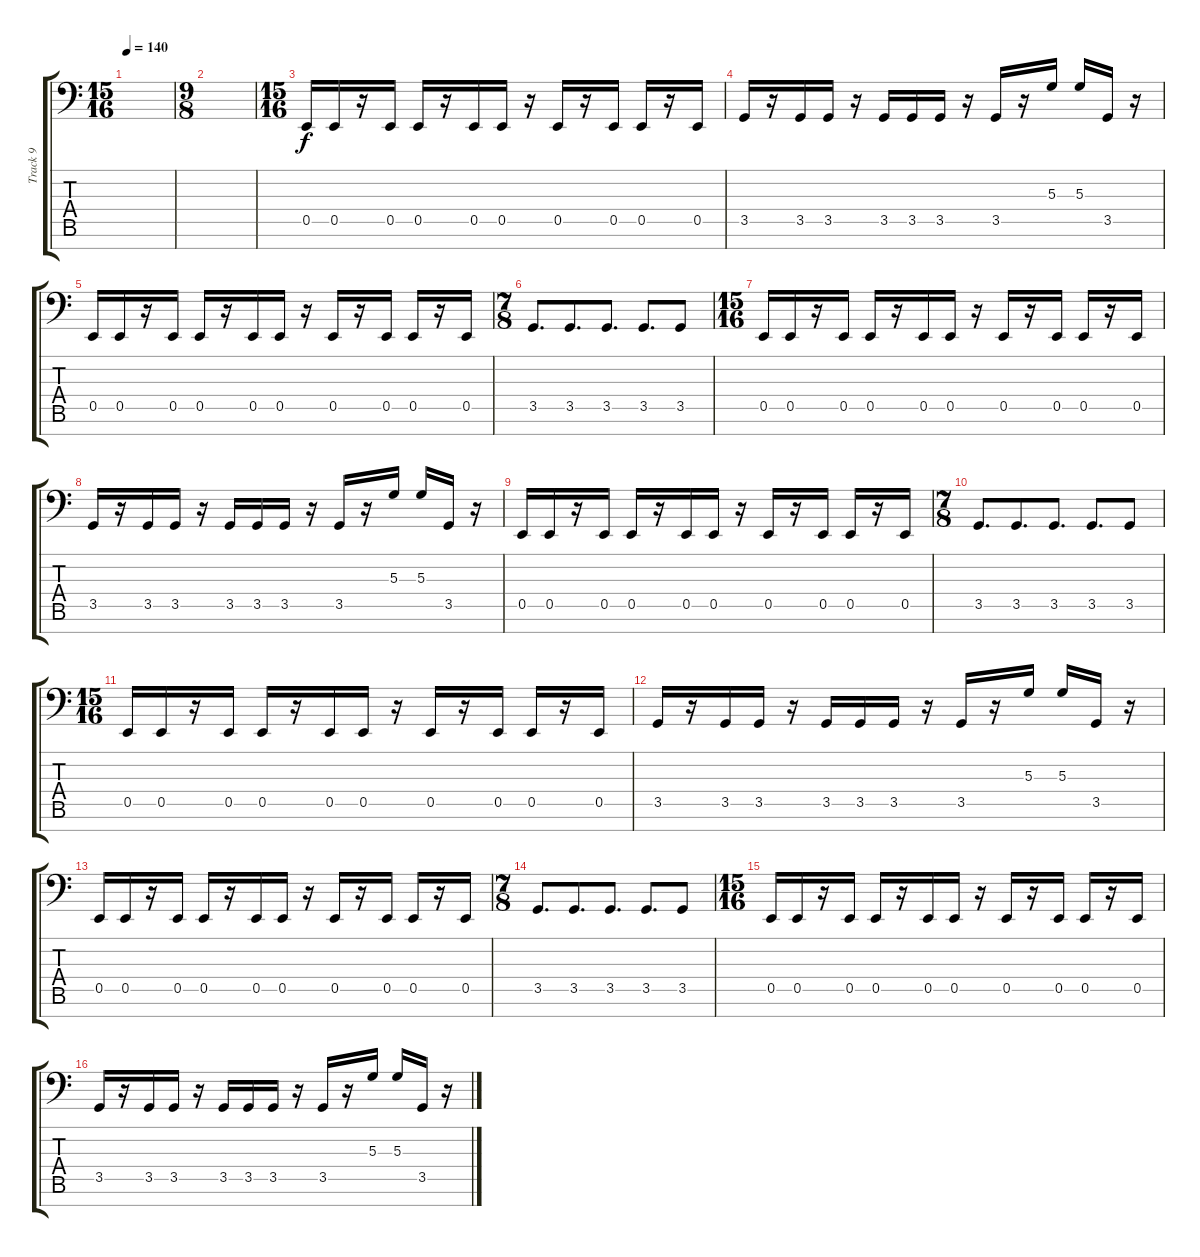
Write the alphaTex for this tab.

\track ("Track 9" "Track 9") {instrument electricbassfinger}
\staff {score tabs}
\tuning (B2 G2 D2 A1 E1 A0 E0) {hide}
\ts (15 16)
\tempo 140
\clef f4
\ks c
|
\ts (9 8)
|
\ts (15 16)
0.5.16 0.5.16 r.16 0.5.16 0.5.16 r.16 0.5.16 0.5.16 r.16 0.5.16 r.16 0.5.16 0.5.16 r.16 0.5.16 |
3.5.16 r.16 3.5.16 3.5.16 r.16 3.5.16 3.5.16 3.5.16 r.16 3.5.16 r.16 5.3.16 5.3.16 3.5.16 r.16 |
0.5.16 0.5.16 r.16 0.5.16 0.5.16 r.16 0.5.16 0.5.16 r.16 0.5.16 r.16 0.5.16 0.5.16 r.16 0.5.16 |
\ts (7 8)
3.5.8{d} 3.5.8{d} 3.5.8{d} 3.5.8{d} 3.5.8 |
\ts (15 16)
0.5.16 0.5.16 r.16 0.5.16 0.5.16 r.16 0.5.16 0.5.16 r.16 0.5.16 r.16 0.5.16 0.5.16 r.16 0.5.16 |
3.5.16 r.16 3.5.16 3.5.16 r.16 3.5.16 3.5.16 3.5.16 r.16 3.5.16 r.16 5.3.16 5.3.16 3.5.16 r.16 |
0.5.16 0.5.16 r.16 0.5.16 0.5.16 r.16 0.5.16 0.5.16 r.16 0.5.16 r.16 0.5.16 0.5.16 r.16 0.5.16 |
\ts (7 8)
3.5.8{d} 3.5.8{d} 3.5.8{d} 3.5.8{d} 3.5.8 |
\ts (15 16)
0.5.16 0.5.16 r.16 0.5.16 0.5.16 r.16 0.5.16 0.5.16 r.16 0.5.16 r.16 0.5.16 0.5.16 r.16 0.5.16 |
3.5.16 r.16 3.5.16 3.5.16 r.16 3.5.16 3.5.16 3.5.16 r.16 3.5.16 r.16 5.3.16 5.3.16 3.5.16 r.16 |
0.5.16 0.5.16 r.16 0.5.16 0.5.16 r.16 0.5.16 0.5.16 r.16 0.5.16 r.16 0.5.16 0.5.16 r.16 0.5.16 |
\ts (7 8)
3.5.8{d} 3.5.8{d} 3.5.8{d} 3.5.8{d} 3.5.8 |
\ts (15 16)
0.5.16 0.5.16 r.16 0.5.16 0.5.16 r.16 0.5.16 0.5.16 r.16 0.5.16 r.16 0.5.16 0.5.16 r.16 0.5.16 |
3.5.16 r.16 3.5.16 3.5.16 r.16 3.5.16 3.5.16 3.5.16 r.16 3.5.16 r.16 5.3.16 5.3.16 3.5.16 r.16
